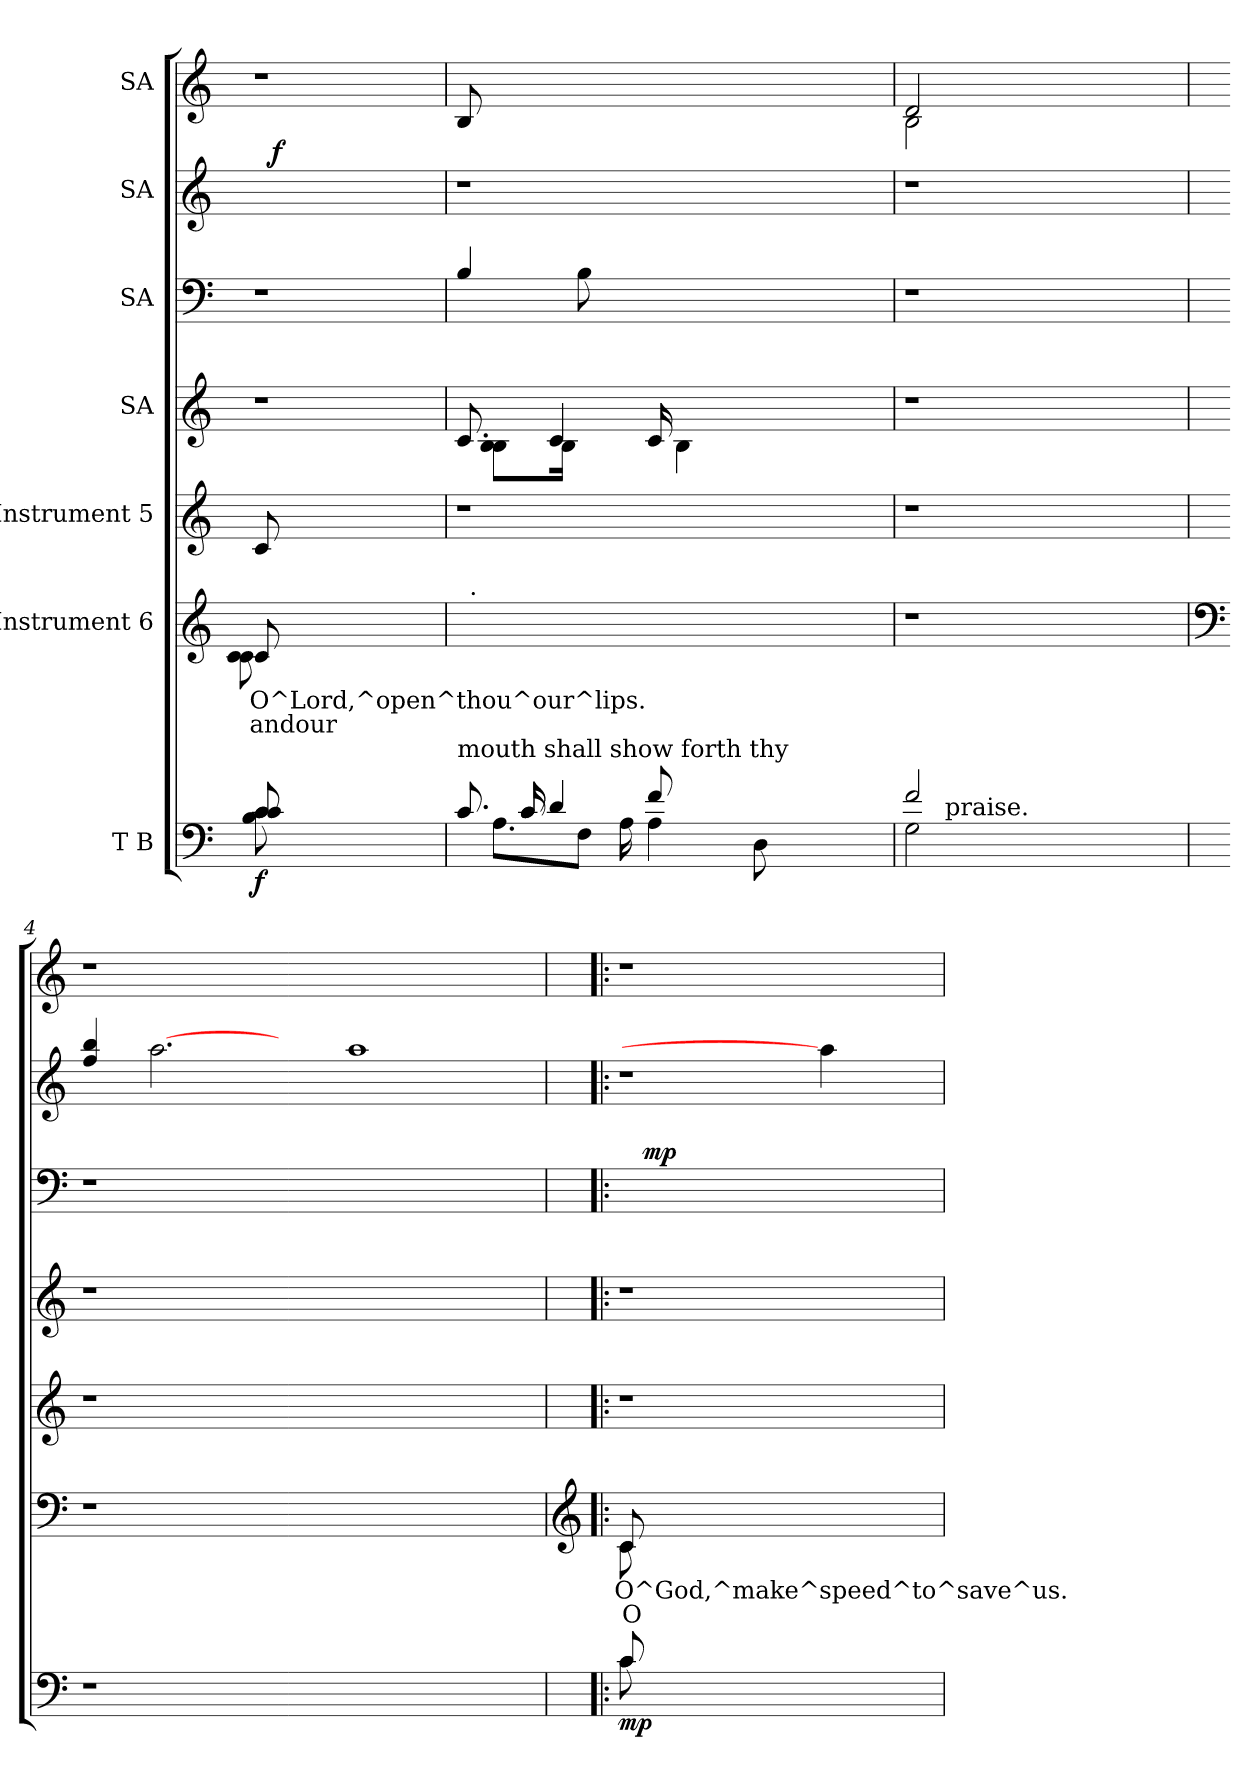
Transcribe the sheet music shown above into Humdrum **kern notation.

**kern	**dynam	**kern	**text	**text	**kern	**kern	**kern	**dynam	**kern	**text	**dynam	**kern
*part7	*part7	*part6	*part6	*part6	*part5	*part4	*part3	*part3	*part2	*part2	*part2	*part1
*staff7	*staff7	*staff6	*staff6	*staff6	*staff5	*staff4	*staff3	*staff3	*staff2	*staff2	*staff2	*staff1
*I"T  B	*	*I"Instrument 6	*	*	*I"Instrument 5	*I"SA	*I"SA	*	*I"SA	*	*	*I"SA
!!LO:PB:g=z
*stria5	*	*stria5	*	*	*stria5	*stria5	*stria5	*	*stria5	*	*	*stria5
*clefF4	*	*clefG2	*	*	*	*	*	*	*	*	*	*
*k[]	*	*k[]	*	*	*k[]	*k[]	*k[]	*	*k[]	*	*	*k[]
*C:	*	*C:	*	*	*C:	*C:	*C:	*	*C:	*	*	*C:
=1	=1	=1	=1	=1	=1	=1	=1	=1	=1	=1	=1	=1
*^	*	*^	*	*	*	*	*	*	*	*	*	*
!	!	!LO:DY:b	!	!	!LO:LY:b:rj	!LO:LY:b:rj	!	!	!	!	!	!	!	!
8c/ 8c/	8c\ 8B\	f	8c/	8c\ 8c\	O^Lord,^open^thou^our^lips.	andour	8c/	1r	1r	.	32ryy	.	.	1r
!	!	!	!	!	!	!	!	!	!	!	!	!	!LO:DY:a	!
.	.	.	.	.	.	.	.	.	.	.	32%31ryy	.	f	.
2..ryy	2..ryy	.	2..ryy	2..ryy	.	.	2..ryy	.	.	.	.	.	.	.
=2	=2	=2	=2	=2	=2	=2	=2	=2	=2	=2	=2	=2	=2	=2
*^	*^	*	*	*	*	*	*	*^	*	*	*	*	*	*
!LO:TX:a:t=mouth shall show forth thy	!	!	!	!	!	!	!	!	!	!	!	!	!	!	!	!	!
*	*	*	*	*	*v	*v	*	*	*	*	*	*	*	*	*	*	*
8.c/L	8ryy	8ryy	16ryy	.	64ryy	.	.	1r	8.c/L	16ryy	4B/	.	1r	.	.	8B/
!	!	!	!	!	!LO:TX:a:t=.	!	!	!	!	!	!	!	!	!	!	!
.	.	.	.	.	2ryy	.	.	.	.	.	.	.	.	.	.	.
.	.	.	8.A\L	.	.	.	.	.	.	8B\ 8B\L	.	.	.	.	.	.
.	8c/	16c/	.	.	.	.	.	.	.	.	.	.	.	.	.	2..ryy
4d/	.	8.ryy	.	.	.	.	.	.	4c/	16B\J	.	.	.	.	.	.
.	8.ryy	.	8F\J	.	.	.	.	.	.	4ryy	8B\	.	.	.	.	.
.	.	2ryy	16A\	.	.	.	.	.	.	.	2ryy	.	.	.	.	.
8f/	2ryy	.	4A\	.	.	.	.	.	16c/L	.	.	.	.	.	.	.
.	.	.	.	.	.	.	.	.	4B\	2ryy	.	.	.	.	.	.
.	.	.	.	.	64%31ryy	.	.	.	.	.	.	.	.	.	.	.
8.ryy	.	.	.	.	.	.	.	.	.	.	.	.	.	.	.	.
.	.	.	8D\	.	.	.	.	.	.	.	.	.	.	.	.	.
4ryy	.	.	.	.	.	.	.	.	4ryy	.	.	.	.	.	.	.
.	.	.	8.ryy	.	.	.	.	.	.	.	.	.	.	.	.	.
.	.	8ryy	.	.	.	.	.	.	.	.	8ryy	.	.	.	.	.
.	16ryy	.	.	.	.	.	.	.	.	.	.	.	.	.	.	.
*	*	*v	*v	*	*	*	*	*	*v	*v	*	*	*	*	*	*
=3	=3	=3	=3	=3	=3	=3	=3	=3	=3	=3	=3	=3	=3	=3
*	*	*	*	*	*	*	*	*	*	*	*	*	*	*^
2f/	2G\	16..ryy	.	1r	.	.	1r	1r	1r	.	1r	.	.	2d/	2B\
!	!	!LO:TX:a:t=praise.	!	!	!	!	!	!	!	!	!	!	!	!	!
.	.	2ryy	.	.	.	.	.	.	.	.	.	.	.	.	.
2ryy	2ryy	.	.	.	.	.	.	.	.	.	.	.	.	2ryy	2ryy
.	.	4ryy	.	.	.	.	.	.	.	.	.	.	.	.	.
.	.	8ryy	.	.	.	.	.	.	.	.	.	.	.	.	.
.	.	64ryy	.	.	.	.	.	.	.	.	.	.	.	.	.
*v	*v	*v	*	*	*	*	*	*	*	*	*	*	*	*v	*v
!!LO:LB:g=z
=4	=4	=4	=4	=4	=4	=4	=4	=4	=4	=4	=4	=4
*	*	*clefF4	*	*	*	*	*	*	*	*	*	*
*^	*	*	*	*	*	*	*	*	*	*	*	*^
*	*^	*	*	*	*	*	*	*	*	*	*	*	*	*
!	!	!	!	!	!	!	!	!	!	!	!	!LO:LY:b:cj	!	!	!
*v	*v	*v	*	*	*	*	*	*	*	*	*	*	*	*v	*v
1r	.	1r	.	.	1r	1r	1r	.	4ff/ 4bb/	.	.	1r
!	!	!	!	!	!	!	!	!	!	!LO:LY:b:cj	!	!
.	.	.	.	.	.	.	.	.	[2.aa	.	.	.
1ryy	.	1ryy	.	.	1ryy	1ryy	1ryy	.	4ryy	.	.	1ryy
!	!	!	!	!	!	!	!	!	!	!LO:LY:b:cj	!	!
.	.	.	.	.	.	.	.	.	1aa	.	.	.
4ryy	.	4ryy	.	.	4ryy	4ryy	4ryy	.	.	.	.	4ryy
=5!|:	=5!|:	=5!|:	=5!|:	=5!|:	=5!|:	=5!|:	=5!|:	=5!|:	=5!|:	=5!|:	=5!|:	=5!|:
*	*	*clefG2	*	*	*	*	*	*	*	*	*	*
*^	*	*^	*	*	*	*	*	*	*	*	*	*
!	!	!LO:DY:b	!	!	!LO:LY:b:rj	!LO:LY:b:rj	!	!	!	!	!	!	!	!
8c/	8c\	mp	8c/	8c\	O^God,^make^speed^to^save^us.	O	1r	1r	32.ryy	.	1r	.	.	1r
!	!	!	!	!	!	!	!	!	!	!LO:DY:a	!	!	!	!
.	.	.	.	.	.	.	.	.	1ryy	mp	.	.	.	.
1ryy	1ryy	.	1ryy	1ryy	.	.	.	.	.	.	.	.	.	.
.	.	.	.	.	.	.	4ryy	4ryy	.	.	4aa]	.	.	4ryy
.	.	.	.	.	.	.	.	.	8ryy	.	.	.	.	.
8ryy	8ryy	.	8ryy	8ryy	.	.	.	.	.	.	.	.	.	.
.	.	.	.	.	.	.	.	.	16ryy	.	.	.	.	.
.	.	.	.	.	.	.	.	.	64ryy	.	.	.	.	.
*v	*v	*	*	*	*	*	*	*	*	*	*	*	*	*
*	*	*v	*v	*	*	*	*	*	*	*	*	*	*
=	=	=	=	=	=	=	=	=	=	=	=	=
*-	*-	*-	*-	*-	*-	*-	*-	*-	*-	*-	*-	*-
